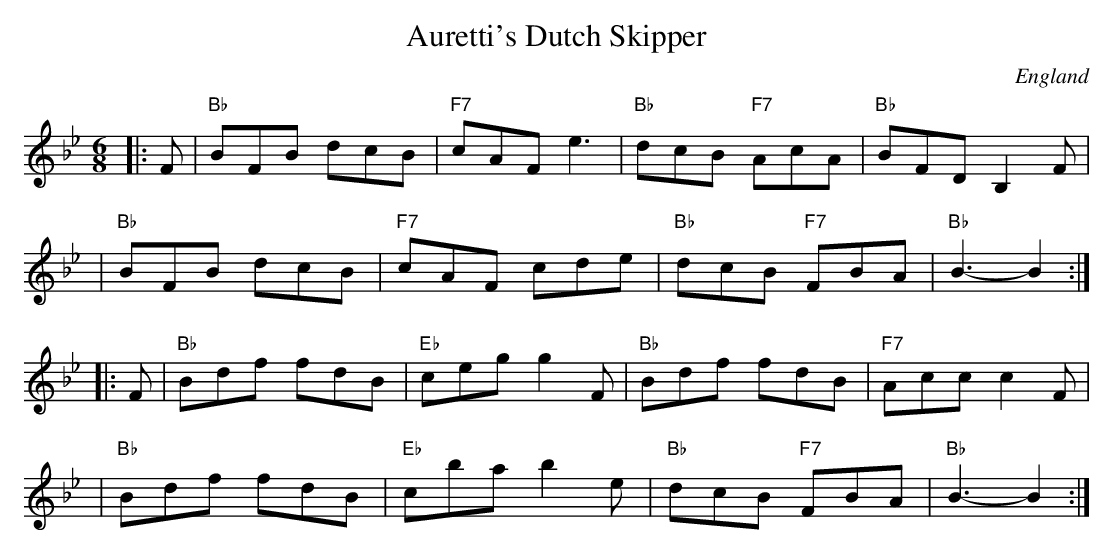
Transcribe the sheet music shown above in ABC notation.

X:1
T: Auretti's Dutch Skipper
O: England
M: 6/8
L: 1/8
K: Bb
|: F \
|  "Bb"BFB dcB | "F7"cAF e3 | "Bb"dcB "F7"AcA | "Bb" BFD B,2F |
| "Bb"BFB dcB | "F7"cAF cde | "Bb"dcB "F7"FBA | "Bb"B3- B2 :|
|: F \
| "Bb"Bdf fdB | "Eb"ceg g2F | "Bb"Bdf fdB | "F7"Acc c2F |
| "Bb"Bdf fdB | "Eb"cba b2e | "Bb"dcB "F7"FBA | "Bb"B3- B2 :|
